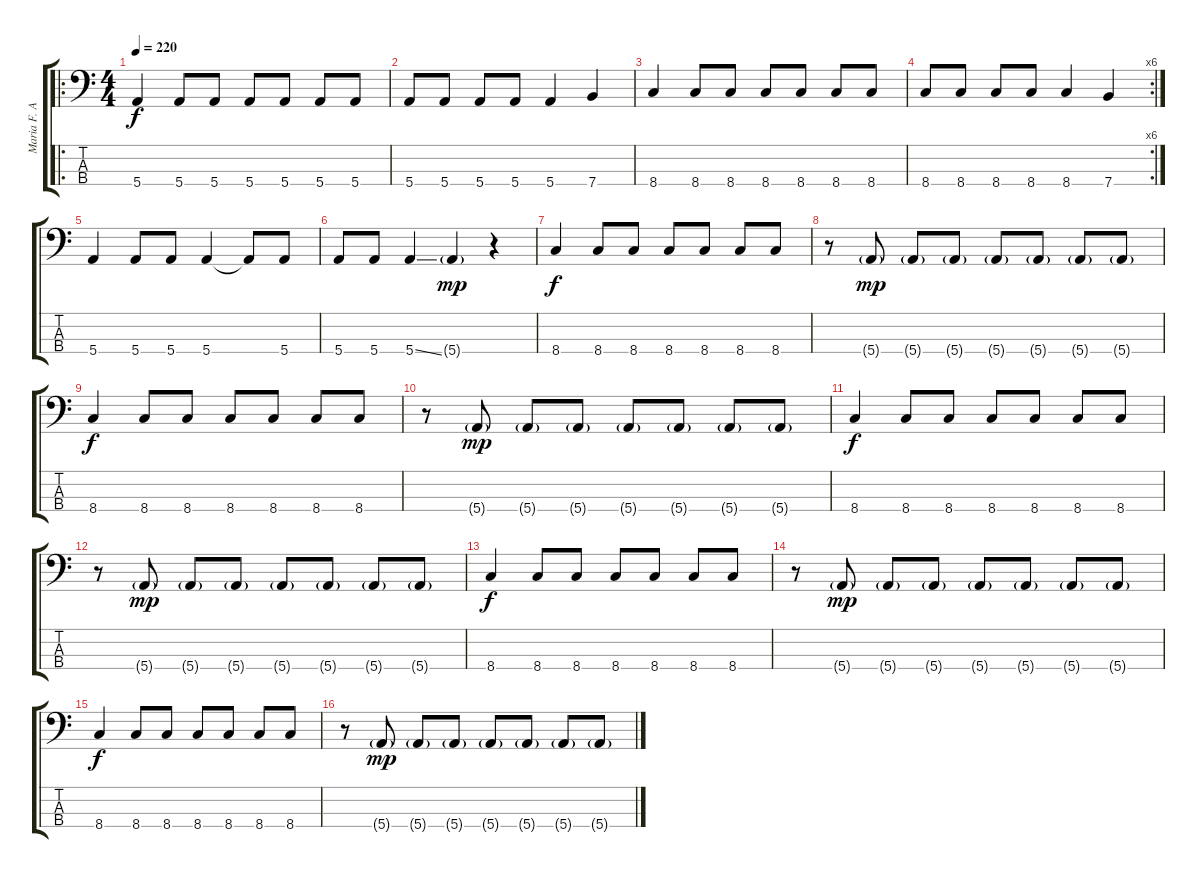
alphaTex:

\track ("Maria F. Aldana" "Maria F. A") {instrument electricbassfinger}
\staff {score tabs}
\tuning (G2 D2 A1 E1) {hide}
\ro
\ts (4 4)
\tempo 220
\clef f4
\ks c
5.4.4{dy f} 5.4.8 5.4.8 5.4.8 5.4.8 5.4.8 5.4.8 |
5.4.8 5.4.8 5.4.8 5.4.8 5.4.4 7.4.4 |
8.4.4 8.4.8 8.4.8 8.4.8 8.4.8 8.4.8 8.4.8 |
\rc 6
8.4.8 8.4.8 8.4.8 8.4.8 8.4.4 7.4.4 |
5.4.4 5.4.8 5.4.8 5.4.4 5.4{t}.8 5.4.8 |
5.4.8 5.4.8 5.4{ss}.4 5.4{g}.4{dy mp} r.4 |
8.4.4{dy f} 8.4.8 8.4.8 8.4.8 8.4.8 8.4.8 8.4.8 |
r.8 5.4{g}.8{dy mp} 5.4{g}.8 5.4{g}.8 5.4{g}.8 5.4{g}.8 5.4{g}.8 5.4{g}.8 |
8.4.4{dy f} 8.4.8 8.4.8 8.4.8 8.4.8 8.4.8 8.4.8 |
r.8 5.4{g}.8{dy mp} 5.4{g}.8 5.4{g}.8 5.4{g}.8 5.4{g}.8 5.4{g}.8 5.4{g}.8 |
8.4.4{dy f} 8.4.8 8.4.8 8.4.8 8.4.8 8.4.8 8.4.8 |
r.8 5.4{g}.8{dy mp} 5.4{g}.8 5.4{g}.8 5.4{g}.8 5.4{g}.8 5.4{g}.8 5.4{g}.8 |
8.4.4{dy f} 8.4.8 8.4.8 8.4.8 8.4.8 8.4.8 8.4.8 |
r.8 5.4{g}.8{dy mp} 5.4{g}.8 5.4{g}.8 5.4{g}.8 5.4{g}.8 5.4{g}.8 5.4{g}.8 |
8.4.4{dy f} 8.4.8 8.4.8 8.4.8 8.4.8 8.4.8 8.4.8 |
r.8 5.4{g}.8{dy mp} 5.4{g}.8 5.4{g}.8 5.4{g}.8 5.4{g}.8 5.4{g}.8 5.4{g}.8
